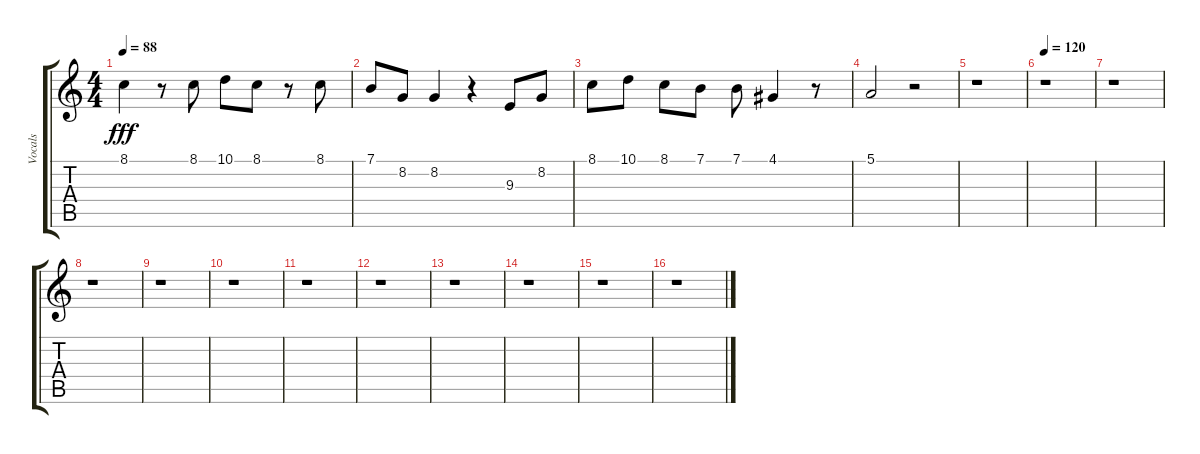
\track ("Vocals" "Vocals") {instrument lead6voice}
\staff {score tabs}
\tuning (E4 B3 G3 D3 A2 E2) {hide}
\ts (4 4)
\tempo 88
\clef g2
\ks c
8.1.4{dy fff} r.8 8.1.8 10.1.8 8.1.8 r.8 8.1.8 |
7.1.8 8.2.8 8.2.4 r.4 9.3.8 8.2.8 |
8.1.8 10.1.8 8.1.8 7.1.8 7.1.8 4.1.4 r.8 |
5.1.2 r.2 |
r.1 |
\tempo 120
r.1 |
r.1 |
r.1 |
r.1 |
r.1 |
r.1 |
r.1 |
r.1 |
r.1 |
r.1 |
r.1
